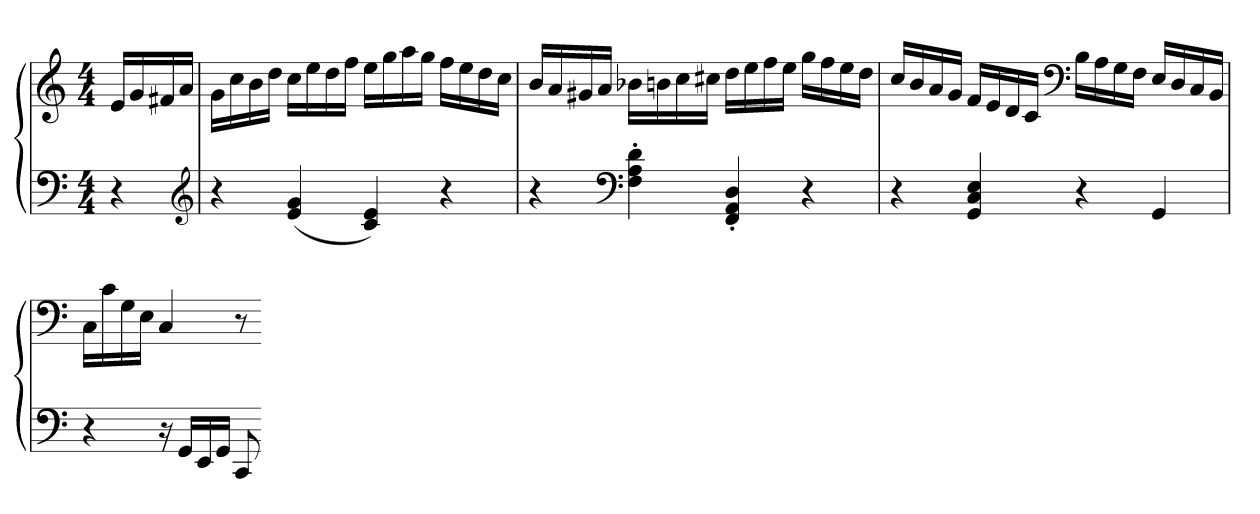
**kern	**kern
*part1	*part1
*staff2	*staff1
*clefF4	*clefG2
*k[]	*k[]
*C:	*C:
*M4/4	*M4/4
=	=
4r	16eLL
.	16g
.	16f#X
.	16aJJ
*clefG2	*
=	=
4r	16gLL
.	16cc
.	16b
.	16ddJJ
(4e 4g	16ccLL
.	16ee
.	16dd
.	16ffJJ
4c 4e)	16eeLL
.	16gg
.	16aa
.	16ggJJ
4r	16ffLL
.	16ee
.	16dd
.	16ccJJ
=	=
4r	16bLL
.	16a
.	16g#X
.	16aJJ
*clefF4	*
4F' 4A' 4d'	16b-XLL
.	16bn
.	16cc
.	16cc#XJJ
4FF' 4AA' 4D'	16ddLL
.	16ee
.	16ff
.	16eeJJ
4r	16ggLL
.	16ff
.	16ee
.	16ddJJ
=	=
4r	16ccLL
.	16b
.	16a
.	16gJJ
4GG 4C 4E	16fLL
.	16e
.	16d
.	16cJJ
*	*clefF4
4r	16BLL
.	16A
.	16G
.	16FJJ
4GG	16ELL
.	16D
.	16C
.	16BBJJ
=	=
4r	16CLL
.	16c
.	16G
.	16EJJ
16r	4C
16GGLL	.
16EE	.
16GGJJ	.
8CC	8r
=-	=-
*-	*-
